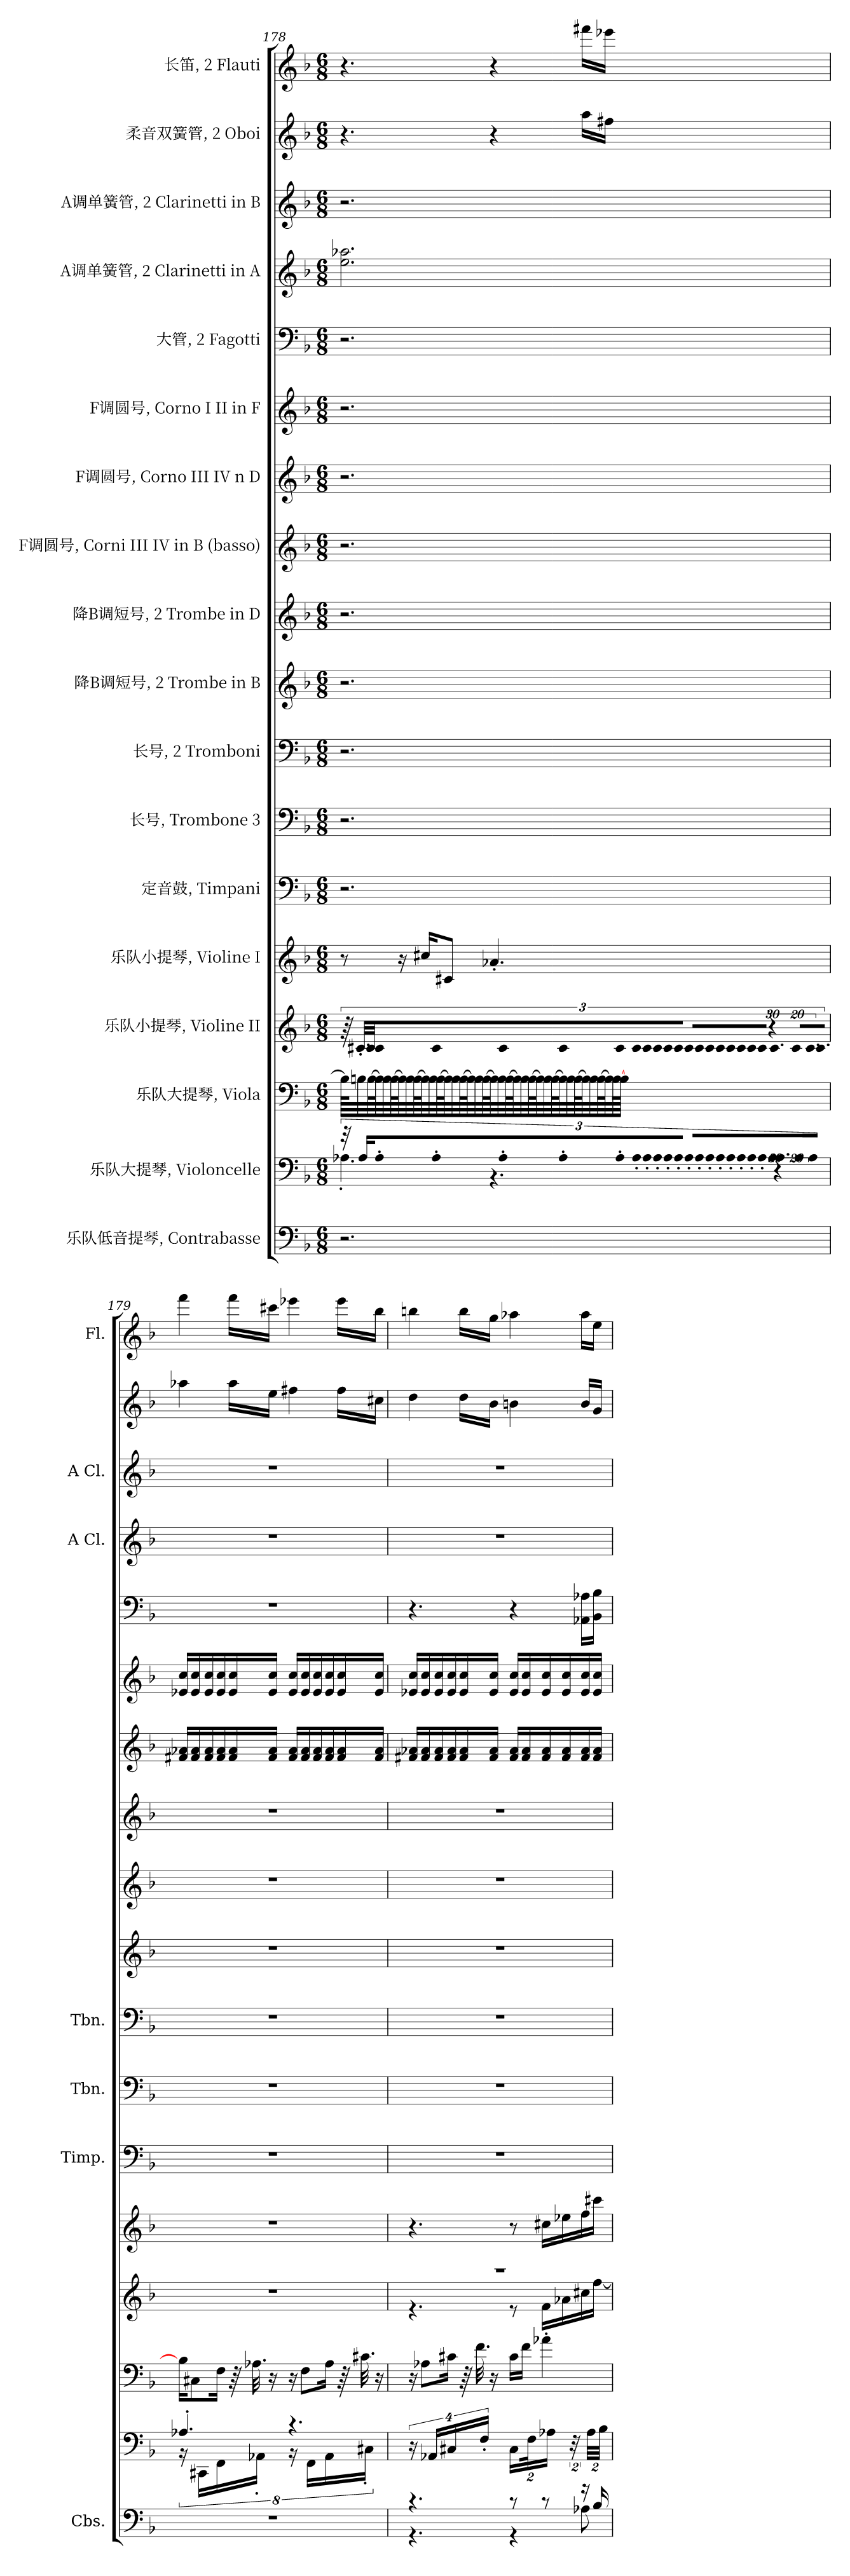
**kern	**kern	**kern	**kern	**kern	**kern	**kern	**kern	**kern	**kern	**kern	**kern	**kern	**kern	**kern	**kern	**kern	**kern
*part18	*part17	*part16	*part15	*part14	*part13	*part12	*part11	*part10	*part9	*part8	*part7	*part6	*part5	*part4	*part3	*part2	*part1
*staff18	*staff17	*staff16	*staff15	*staff14	*staff13	*staff12	*staff11	*staff10	*staff9	*staff8	*staff7	*staff6	*staff5	*staff4	*staff3	*staff2	*staff1
*I"乐队低音提琴, Contrabasse	*I"乐队大提琴, Violoncelle	*I"乐队大提琴, Viola	*I"乐队小提琴, Violine II	*I"乐队小提琴, Violine I	*I"定音鼓, Timpani	*I"长号, Trombone 3	*I"长号, 2 Tromboni	*I"降B调短号, 2 Trombe in B	*I"降B调短号, 2 Trombe in D	*I"F调圆号, Corni III IV in B (basso)	*I"F调圆号, Corno III IV n D	*I"F调圆号, Corno I II in F	*I"大管, 2 Fagotti	*I"A调单簧管, 2 Clarinetti in A	*I"A调单簧管, 2 Clarinetti in B	*I"柔音双簧管, 2 Oboi	*I"长笛, 2 Flauti
*I'Cbs.	*	*	*	*	*I'Timp.	*I'Tbn.	*I'Tbn.	*	*	*	*	*	*	*I'A Cl.	*I'A Cl.	*	*I'Fl.
!!LO:PB:g=z
*clefF4	*clefF4	*clefF4	*clefG2	*clefG2	*clefF4	*clefF4	*clefF4	*clefG2	*clefG2	*clefG2	*clefG2	*clefG2	*clefF4	*clefG2	*clefG2	*clefG2	*clefG2
*ITrd7c12	*	*	*	*	*	*	*	*ITrd1c2	*ITrd1c2	*ITrd4c7	*ITrd4c7	*ITrd4c7	*	*ITrd2c3	*ITrd2c3	*ITrd2c3	*
*k[b-]	*k[b-]	*k[b-]	*k[b-]	*k[b-]	*k[b-]	*k[b-]	*k[b-]	*k[b-e-a-]	*k[b-e-a-]	*k[b-e-]	*k[b-e-]	*k[b-e-]	*k[b-]	*k[f#c#]	*k[f#c#]	*k[f#c#]	*k[b-]
*M6/8	*M6/8	*M6/8	*M6/8	*M6/8	*M6/8	*M6/8	*M6/8	*M6/8	*M6/8	*M6/8	*M6/8	*M6/8	*M6/8	*M6/8	*M6/8	*M6/8	*M6/8
*MM94	*MM94	*MM94	*MM94	*MM94	*MM94	*MM94	*MM94	*MM94	*MM94	*MM94	*MM94	*MM94	*MM94	*MM94	*MM94	*MM94	*MM94
=178	=178	=178	=178	=178	=178	=178	=178	=178	=178	=178	=178	=178	=178	=178	=178	=178	=178
*	*^	*	*	*	*	*	*	*	*	*	*	*	*	*	*	*	*
2.r	48r	4.A-X'\	64B\KLLL]	96r	8r	2.r	2.r	2.r	2.r	2.r	2.r	2.r	2.r	2.r	2.cc#\ 2.ffn\	2.r	4.r	4.r
.	.	.	.	48.c#X'/LLL	.	.	.	.	.	.	.	.	.	.	.	.	.	.
.	.	.	32Bn\	.	.	.	.	.	.	.	.	.	.	.	.	.	.	.
.	24A-/LL	.	.	.	.	.	.	.	.	.	.	.	.	.	.	.	.	.
.	.	.	.	48c#/	.	.	.	.	.	.	.	.	.	.	.	.	.	.
.	.	.	[64B\L	.	.	.	.	.	.	.	.	.	.	.	.	.	.	.
.	32A-'/L	.	64B\J]	32c#/	.	.	.	.	.	.	.	.	.	.	.	.	.	.
.	.	.	32B\	.	.	.	.	.	.	.	.	.	.	.	.	.	.	.
.	32A-'/	.	.	32c#/	.	.	.	.	.	.	.	.	.	.	.	.	.	.
.	.	.	[64B\L	.	.	.	.	.	.	.	.	.	.	.	.	.	.	.
.	32A-'/	.	64B\J]	32c#/	16r	.	.	.	.	.	.	.	.	.	.	.	.	.
.	.	.	32B\	.	.	.	.	.	.	.	.	.	.	.	.	.	.	.
.	32A-'/	.	.	32c#/	.	.	.	.	.	.	.	.	.	.	.	.	.	.
.	.	.	[64B\L	.	.	.	.	.	.	.	.	.	.	.	.	.	.	.
.	32A-'/	.	64B\J]	32c#/	16cc#X/KL	.	.	.	.	.	.	.	.	.	.	.	.	.
.	.	.	32B\	.	.	.	.	.	.	.	.	.	.	.	.	.	.	.
.	32A-'/	.	.	32c#/	.	.	.	.	.	.	.	.	.	.	.	.	.	.
.	.	.	[64B\L	.	.	.	.	.	.	.	.	.	.	.	.	.	.	.
.	32A-'/	.	64B\J]	32c#/	8c#X/J	.	.	.	.	.	.	.	.	.	.	.	.	.
.	.	.	32B\	.	.	.	.	.	.	.	.	.	.	.	.	.	.	.
.	32A-'/	.	.	32c#/	.	.	.	.	.	.	.	.	.	.	.	.	.	.
.	.	.	[64B\L	.	.	.	.	.	.	.	.	.	.	.	.	.	.	.
.	32A-'/	.	64B\J]	32c#/	.	.	.	.	.	.	.	.	.	.	.	.	.	.
.	.	.	32B\	.	.	.	.	.	.	.	.	.	.	.	.	.	.	.
.	32A-'/JJJ	.	.	32c#/JJJ	.	.	.	.	.	.	.	.	.	.	.	.	.	.
.	.	.	[64B\L	.	.	.	.	.	.	.	.	.	.	.	.	.	.	.
*	*	*	*	*	*	*	*	*	*	*	*	*	*	*	*	*	*	*MM95
.	32A-'/LLL	4.r	64B\J]	32c#/LLL	4.a-X'/	.	.	.	.	.	.	.	.	.	.	.	4r	4r
.	.	.	32B\	.	.	.	.	.	.	.	.	.	.	.	.	.	.	.
.	32A-'/	.	.	32c#/	.	.	.	.	.	.	.	.	.	.	.	.	.	.
.	.	.	[64B\L	.	.	.	.	.	.	.	.	.	.	.	.	.	.	.
.	32A-'/	.	64B\J]	32c#/	.	.	.	.	.	.	.	.	.	.	.	.	.	.
.	.	.	32B\	.	.	.	.	.	.	.	.	.	.	.	.	.	.	.
.	32A-'/	.	.	32c#/	.	.	.	.	.	.	.	.	.	.	.	.	.	.
.	.	.	[64B\L	.	.	.	.	.	.	.	.	.	.	.	.	.	.	.
.	32A-'/	.	64B\J]	32c#/	.	.	.	.	.	.	.	.	.	.	.	.	.	.
.	.	.	32B\	.	.	.	.	.	.	.	.	.	.	.	.	.	.	.
.	32A-'/	.	.	32c#/	.	.	.	.	.	.	.	.	.	.	.	.	.	.
.	.	.	[64B\L	.	.	.	.	.	.	.	.	.	.	.	.	.	.	.
.	32A-'/	.	64B\J]	32c#/	.	.	.	.	.	.	.	.	.	.	.	.	.	.
.	.	.	32B\	.	.	.	.	.	.	.	.	.	.	.	.	.	.	.
.	32A-'/	.	.	32c#/JJJ	.	.	.	.	.	.	.	.	.	.	.	.	.	.
.	.	.	[64B\L	.	.	.	.	.	.	.	.	.	.	.	.	.	.	.
!	!LO:N:vis=256%9	!	!	!LO:N:vis=128	!	!	!	!	!	!	!	!	!	!	!	!	!	!
.	960%17A-/JJJk	.	64B\J]	1920%17r	.	.	.	.	.	.	.	.	.	.	.	.	16ff#\LL	16fff#X\LL
!	!	!	!	!LO:N:vis=32.	!	!	!	!	!	!	!	!	!	!	!	!	!	!
.	.	.	.	640%17c#/	.	.	.	.	.	.	.	.	.	.	.	.	.	.
.	.	.	32B\	.	.	.	.	.	.	.	.	.	.	.	.	.	.	.
!	!LO:N:vis=128	!	!	!	!	!	!	!	!	!	!	!	!	!	!	!	!	!
.	1920%17r	.	.	.	.	.	.	.	.	.	.	.	.	.	.	.	.	.
!	!LO:N:vis=32.	!	!	!	!	!	!	!	!	!	!	!	!	!	!	!	!	!
.	640%17A-/	.	.	.	.	.	.	.	.	.	.	.	.	.	.	.	.	.
.	.	.	.	1920ryy	.	.	.	.	.	.	.	.	.	.	.	.	.	.
!	!	!	!	!LO:N:vis=32	!	!	!	!	!	!	!	!	!	!	!	!	!	!
.	.	.	.	640%23c#/LLL	.	.	.	.	.	.	.	.	.	.	.	.	.	.
.	.	.	[64B\L	.	.	.	.	.	.	.	.	.	.	.	.	.	.	.
.	1920ryy	.	.	.	.	.	.	.	.	.	.	.	.	.	.	.	.	.
!	!LO:N:vis=32	!	!	!	!	!	!	!	!	!	!	!	!	!	!	!	!	!
.	640%23A-/LLL	.	.	.	.	.	.	.	.	.	.	.	.	.	.	.	.	.
*	*	*	*	*	*	*	*	*	*	*	*	*	*	*	*	*	*	*MM90
.	.	.	64B\J]	.	.	.	.	.	.	.	.	.	.	.	.	.	16dd#X\JJ	16eee-X\JJ
!	!	!	!	!LO:N:vis=32.	!	!	!	!	!	!	!	!	!	!	!	!	!	!
.	.	.	.	640%17c#/L	.	.	.	.	.	.	.	.	.	.	.	.	.	.
.	.	.	32B\	.	.	.	.	.	.	.	.	.	.	.	.	.	.	.
!	!LO:N:vis=32	!	!	!	!	!	!	!	!	!	!	!	!	!	!	!	!	!
.	640%23A-/JJJ	.	.	.	.	.	.	.	.	.	.	.	.	.	.	.	.	.
!	!	!	!	!LO:N:vis=32.	!	!	!	!	!	!	!	!	!	!	!	!	!	!
.	.	.	.	640%17c#/JJJJ	.	.	.	.	.	.	.	.	.	.	.	.	.	.
.	.	.	[64B\JJJk	.	.	.	.	.	.	.	.	.	.	.	.	.	.	.
1920ryy	.	1920ryy	1920ryy	1920ryy	1920ryy	1920ryy	1920ryy	1920ryy	1920ryy	1920ryy	1920ryy	1920ryy	1920ryy	1920ryy	1920ryy	1920ryy	1920ryy	1920ryy
!!LO:PB:g=z
=179	=179	=179	=179	=179	=179	=179	=179	=179	=179	=179	=179	=179	=179	=179	=179	=179	=179	=179
*	*	*	*	*	*	*	*	*	*	*	*	*	*	*	*	*	*	*MM94
2.r	4.A-X'/	32%3r	16B\KL]	2.r	2.r	2.r	2.r	2.r	2.r	2.r	2.r	16Bn/ 16d-X/LL	16A-X/ 16f/LL	2.r	2.r	2.r	4ffn\	4fff\
.	.	.	8C#X\	.	.	.	.	.	.	.	.	16B/ 16d-/	16A-/ 16f/	.	.	.	.	.
.	.	32%3CC#X\L	.	.	.	.	.	.	.	.	.	.	.	.	.	.	.	.
.	.	.	.	.	.	.	.	.	.	.	.	16B/ 16d-/	16A-/ 16f/	.	.	.	.	.
.	.	32%3FF\	16F\Jk	.	.	.	.	.	.	.	.	16B/ 16d-/	16A-/ 16f/	.	.	.	.	.
.	.	.	64r	.	.	.	.	.	.	.	.	16B/ 16d-/	16A-/ 16f/	.	.	.	16ff\LL	16fff\LL
.	.	.	32.A-X\	.	.	.	.	.	.	.	.	.	.	.	.	.	.	.
.	.	32%3AA-X'\J	.	.	.	.	.	.	.	.	.	.	.	.	.	.	.	.
.	.	.	16r	.	.	.	.	.	.	.	.	16B/ 16d-/JJ	16A-/ 16f/JJ	.	.	.	16cc#\JJ	16ccc#X\JJ
*	*	*	*	*	*	*	*	*	*	*	*	*	*	*	*	*	*	*MM95
.	4.r	32%3r	16r	.	.	.	.	.	.	.	.	16B/ 16d-/LL	16A-/ 16f/LL	.	.	.	4dd#X\	4eee-X\
.	.	.	8F\L	.	.	.	.	.	.	.	.	16B/ 16d-/	16A-/ 16f/	.	.	.	.	.
.	.	32%3FF\L	.	.	.	.	.	.	.	.	.	.	.	.	.	.	.	.
.	.	.	.	.	.	.	.	.	.	.	.	16B/ 16d-/	16A-/ 16f/	.	.	.	.	.
.	.	32%3AA-\	16A-\Jk	.	.	.	.	.	.	.	.	16B/ 16d-/	16A-/ 16f/	.	.	.	.	.
.	.	.	64r	.	.	.	.	.	.	.	.	16B/ 16d-/	16A-/ 16f/	.	.	.	16dd#\LL	16eee-\LL
.	.	.	32.c#X\	.	.	.	.	.	.	.	.	.	.	.	.	.	.	.
.	.	32%3C#X'\J	.	.	.	.	.	.	.	.	.	.	.	.	.	.	.	.
.	.	.	16r	.	.	.	.	.	.	.	.	16B/ 16d-/JJ	16A-/ 16f/JJ	.	.	.	16a#X\JJ	16bb-\JJ
*	*v	*v	*	*	*	*	*	*	*	*	*	*	*	*	*	*	*	*
=180	=180	=180	=180	=180	=180	=180	=180	=180	=180	=180	=180	=180	=180	=180	=180	=180	=180
*	*	*	*	*	*	*	*	*	*	*	*	*	*	*	*	*	*MM94
*^	*	*	*^	*	*	*	*	*	*	*	*	*	*	*	*	*	*
4.r	4.r	32%3r	16r	2.r	4.r	4.r	2.r	2.r	2.r	2.r	2.r	2.r	16Bn/ 16d-X/LL	16A-X/ 16f/LL	4.r	2.r	2.r	4b\	4bbn\
.	.	.	8A-X\L	.	.	.	.	.	.	.	.	.	16B/ 16d-/	16A-/ 16f/	.	.	.	.	.
.	.	32%3AA-X/L	.	.	.	.	.	.	.	.	.	.	.	.	.	.	.	.	.
.	.	.	.	.	.	.	.	.	.	.	.	.	16B/ 16d-/	16A-/ 16f/	.	.	.	.	.
.	.	32%3C#X/	16c#X\Jk	.	.	.	.	.	.	.	.	.	16B/ 16d-/	16A-/ 16f/	.	.	.	.	.
.	.	.	64r	.	.	.	.	.	.	.	.	.	16B/ 16d-/	16A-/ 16f/	.	.	.	16b\LL	16bb\LL
.	.	.	32.f\	.	.	.	.	.	.	.	.	.	.	.	.	.	.	.	.
.	.	32%3F'/J	.	.	.	.	.	.	.	.	.	.	.	.	.	.	.	.	.
.	.	.	16r	.	.	.	.	.	.	.	.	.	16B/ 16d-/JJ	16A-/ 16f/JJ	.	.	.	16g\JJ	16gg\JJ
*	*	*	*	*	*	*	*	*	*	*	*	*	*	*	*	*	*	*	*MM95
8r	4r	32%3C#\L	16c#\LL	.	8r	8r	.	.	.	.	.	.	16B/ 16d-/LL	16A-/ 16f/LL	4r	.	.	4g#X\	4aa-X\
.	.	.	16f\JJ	.	.	.	.	.	.	.	.	.	16B/ 16d-/	16A-/ 16f/	.	.	.	.	.
.	.	64%3F\K	.	.	.	.	.	.	.	.	.	.	.	.	.	.	.	.	.
8r	.	.	4a-X'\	.	16f\LL	16cc#X\LL	.	.	.	.	.	.	16B/ 16d-/	16A-/ 16f/	.	.	.	.	.
.	.	32%3A-X\J	.	.	.	.	.	.	.	.	.	.	.	.	.	.	.	.	.
.	.	.	.	.	16a-X\	16ee-X\	.	.	.	.	.	.	16B/ 16d-/	16A-/ 16f/	.	.	.	.	.
.	.	64%3r	.	.	.	.	.	.	.	.	.	.	.	.	.	.	.	.	.
16r	8AA-X\	.	.	.	16cc#X\	16ff\	.	.	.	.	.	.	16B/ 16d-/	16A-/ 16f/	16AA-X\ 16A-X\LL	.	.	16g#/LL	16aa-\LL
.	.	64%3A-\LL	.	.	.	.	.	.	.	.	.	.	.	.	.	.	.	.	.
16BB-/	.	.	.	.	[16ff\JJ	16ccc#X\JJ	.	.	.	.	.	.	16B/ 16d-/JJ	16A-/ 16f/JJ	16BB-\ 16B-\JJ	.	.	16e/JJ	16ee\JJ
.	.	64%3B-\JJ	.	.	.	.	.	.	.	.	.	.	.	.	.	.	.	.	.
*v	*v	*	*	*v	*v	*	*	*	*	*	*	*	*	*	*	*	*	*	*
=	=	=	=	=	=	=	=	=	=	=	=	=	=	=	=	=	=
*-	*-	*-	*-	*-	*-	*-	*-	*-	*-	*-	*-	*-	*-	*-	*-	*-	*-
